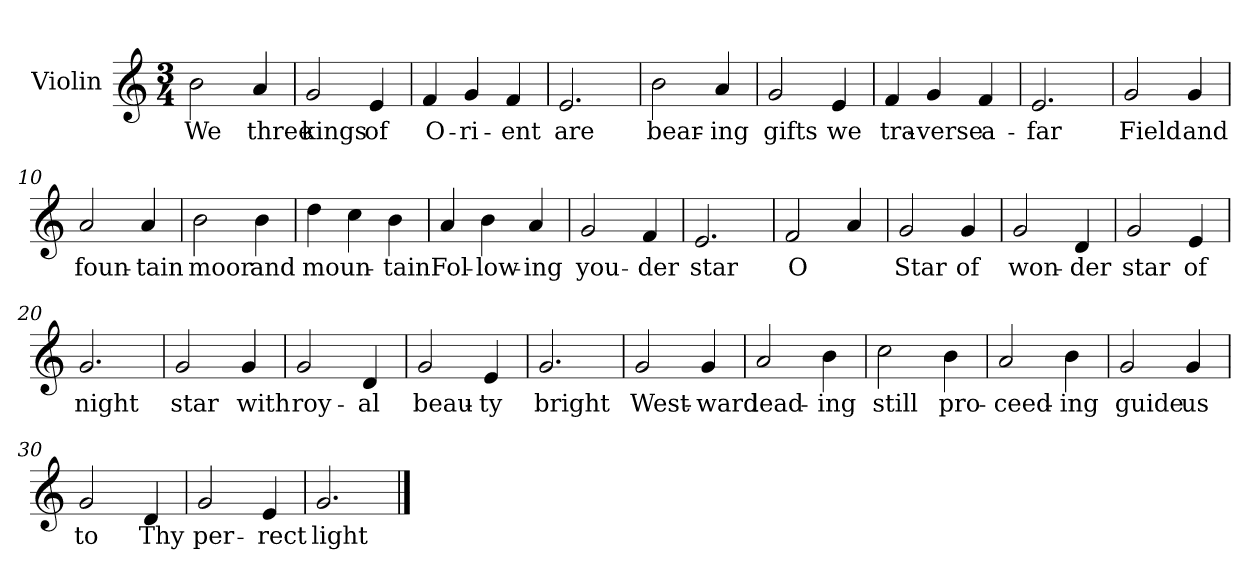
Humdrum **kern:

**kern	**text
*part1	*part1
*staff1	*staff1
*I"Violin	*
*I'Vln	*
*clefG2	*
*k[]	*
*C:	*
*M3/4	*
=1	=1
2b\	We
4a/	three
=2	=2
2g/	kings
4e/	of
=3	=3
4f/	O-
4g/	-ri-
4f/	-ent
=4	=4
2.e/	are
!!LO:LB:g=z
=5	=5
2b\	bear-
4a/	-ing
=6	=6
2g/	gifts
4e/	we
=7	=7
4f/	tra-
4g/	-verse
4f/	a-
=8	=8
2.e/	-far
!!LO:LB:g=z
=9	=9
2g/	Field
4g/	and
=10	=10
2a/	foun-
4a/	-tain
=11	=11
2b\	moor
4b\	and
=12	=12
4dd\	moun-
4cc\	.
4b\	-tain
!!LO:LB:g=z
=13	=13
4a/	Fol-
4b\	-low-
4a/	-ing
=14	=14
2g/	you-
4f/	-der
=15	=15
2.e/	star
=16	=16
2f/	O
4a/	.
!!LO:LB:g=z
=17	=17
2g/	Star
4g/	of
=18	=18
2g/	won-
4d/	-der
=19	=19
2g/	star
4e/	of
=20	=20
2.g/	night
!!LO:LB:g=z
=21	=21
2g/	star
4g/	with
=22	=22
2g/	roy-
4d/	-al
=23	=23
2g/	beau-
4e/	-ty
=24	=24
2.g/	bright
!!LO:LB:g=z
=25	=25
2g/	West-
4g/	-ward
=26	=26
2a/	lead-
4b\	-ing
=27	=27
2cc\	still
4b\	pro-
=28	=28
2a/	-ceed-
4b\	-ing
!!LO:LB:g=z
=29	=29
2g/	guide
4g/	us
=30	=30
2g/	to
4d/	Thy
=31	=31
2g/	per-
4e/	-rect
=32	=32
2.g/	light
==	==
*-	*-
